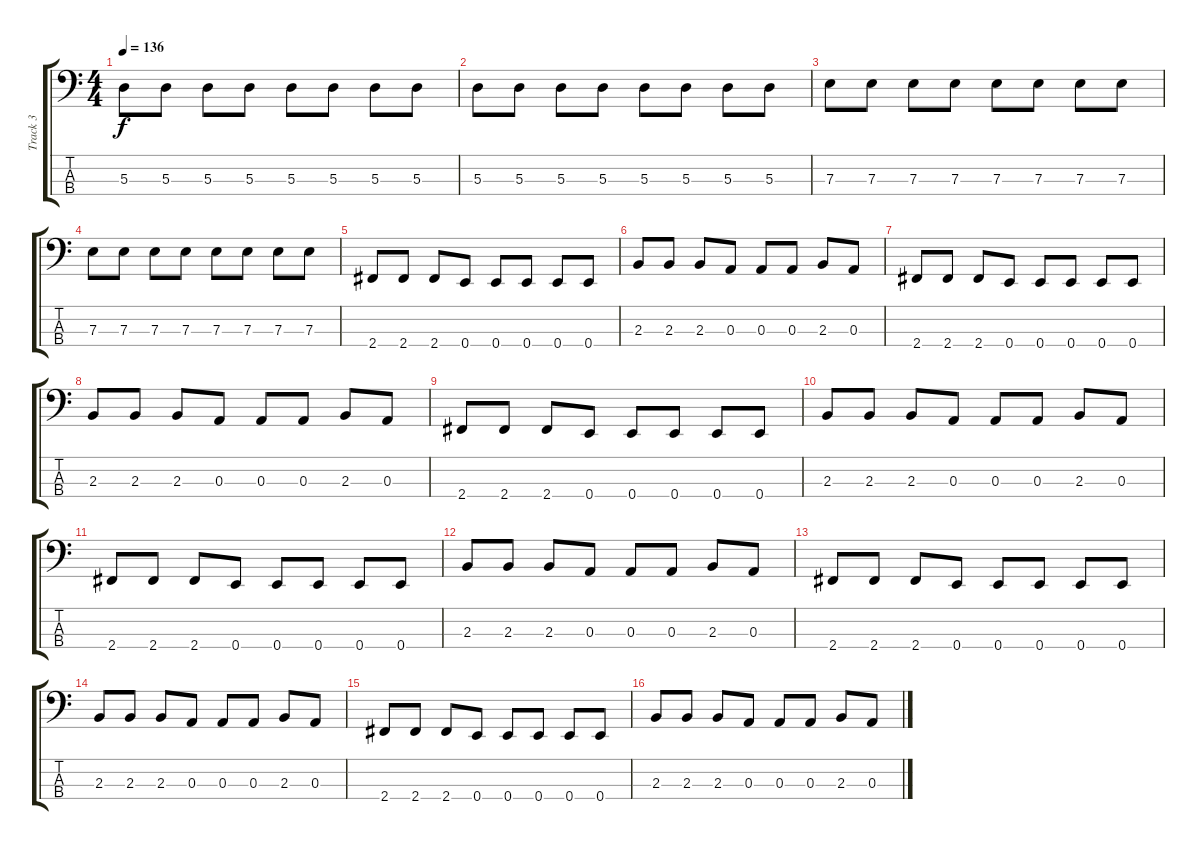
\track ("Track 3" "Track 3") {instrument electricbasspick}
\staff {score tabs}
\tuning (G2 D2 A1 E1) {hide}
\ts (4 4)
\tempo 136
\clef f4
\ks c
5.3.8{dy f} 5.3.8 5.3.8 5.3.8 5.3.8 5.3.8 5.3.8 5.3.8 |
5.3.8 5.3.8 5.3.8 5.3.8 5.3.8 5.3.8 5.3.8 5.3.8 |
7.3.8 7.3.8 7.3.8 7.3.8 7.3.8 7.3.8 7.3.8 7.3.8 |
7.3.8 7.3.8 7.3.8 7.3.8 7.3.8 7.3.8 7.3.8 7.3.8 |
2.4.8 2.4.8 2.4.8 0.4.8 0.4.8 0.4.8 0.4.8 0.4.8 |
2.3.8 2.3.8 2.3.8 0.3.8 0.3.8 0.3.8 2.3.8 0.3.8 |
2.4.8 2.4.8 2.4.8 0.4.8 0.4.8 0.4.8 0.4.8 0.4.8 |
2.3.8 2.3.8 2.3.8 0.3.8 0.3.8 0.3.8 2.3.8 0.3.8 |
2.4.8 2.4.8 2.4.8 0.4.8 0.4.8 0.4.8 0.4.8 0.4.8 |
2.3.8 2.3.8 2.3.8 0.3.8 0.3.8 0.3.8 2.3.8 0.3.8 |
2.4.8 2.4.8 2.4.8 0.4.8 0.4.8 0.4.8 0.4.8 0.4.8 |
2.3.8 2.3.8 2.3.8 0.3.8 0.3.8 0.3.8 2.3.8 0.3.8 |
2.4.8 2.4.8 2.4.8 0.4.8 0.4.8 0.4.8 0.4.8 0.4.8 |
2.3.8 2.3.8 2.3.8 0.3.8 0.3.8 0.3.8 2.3.8 0.3.8 |
2.4.8 2.4.8 2.4.8 0.4.8 0.4.8 0.4.8 0.4.8 0.4.8 |
2.3.8 2.3.8 2.3.8 0.3.8 0.3.8 0.3.8 2.3.8 0.3.8
